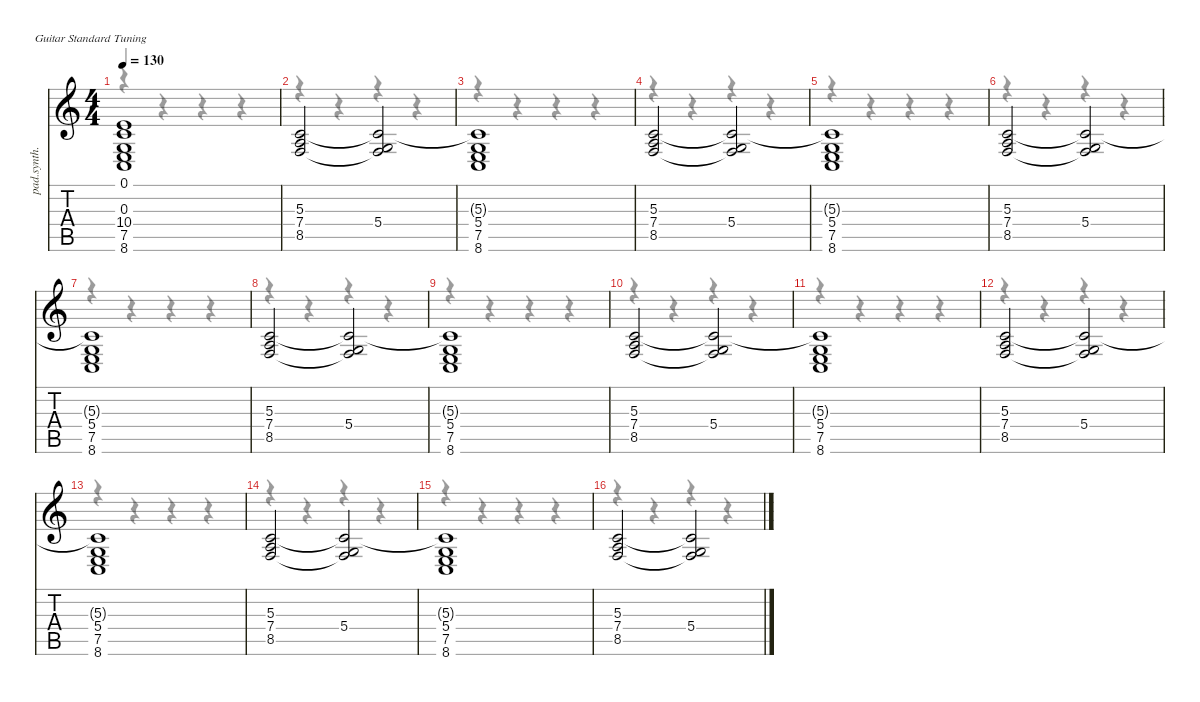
\defaultSystemsLayout 4
\hideDynamics
\bracketExtendMode nobrackets
\track ("Synth 1" "pad.synth.") {instrument pad8sweep}
\staff {score tabs}
\tuning (E4 B3 G3 D3 A2 E2)
\voice
\ts (4 4)
\tempo 130
\clef g2
\ks c
(0.1 0.3 10.4{t} 7.5 8.6).1{dy mf} |
(5.3 7.4 8.5).2 (5.3{t} 5.4 8.5{t}).2 |
(5.3{t} 5.4 7.5 8.6).1 |
(5.3 7.4 8.5).2 (5.3{t} 5.4 8.5{t}).2 |
(5.3{t} 5.4 7.5 8.6).1 |
(5.3 7.4 8.5).2 (5.3{t} 5.4 8.5{t}).2 |
(5.3{t} 5.4 7.5 8.6).1 |
(5.3 7.4 8.5).2 (5.3{t} 5.4 8.5{t}).2 |
(5.3{t} 5.4 7.5 8.6).1 |
(5.3 7.4 8.5).2 (5.3{t} 5.4 8.5{t}).2 |
(5.3{t} 5.4 7.5 8.6).1 |
(5.3 7.4 8.5).2 (5.3{t} 5.4 8.5{t}).2 |
(5.3{t} 5.4 7.5 8.6).1 |
(5.3 7.4 8.5).2 (5.3{t} 5.4 8.5{t}).2 |
(5.3{t} 5.4 7.5 8.6).1 |
(5.3 7.4 8.5).2 (5.3{t} 5.4 8.5{t}).2
\voice
\clef g2
\ottava regular
\simile none
\ks c
r.4{dy mf} r.4 r.4 r.4 |
r.4 r.4 r.4 r.4 |
r.4 r.4 r.4 r.4 |
r.4 r.4 r.4 r.4 |
r.4 r.4 r.4 r.4 |
r.4 r.4 r.4 r.4 |
r.4 r.4 r.4 r.4 |
r.4 r.4 r.4 r.4 |
r.4 r.4 r.4 r.4 |
r.4 r.4 r.4 r.4 |
r.4 r.4 r.4 r.4 |
r.4 r.4 r.4 r.4 |
r.4 r.4 r.4 r.4 |
r.4 r.4 r.4 r.4 |
r.4 r.4 r.4 r.4 |
r.4 r.4 r.4 r.4
